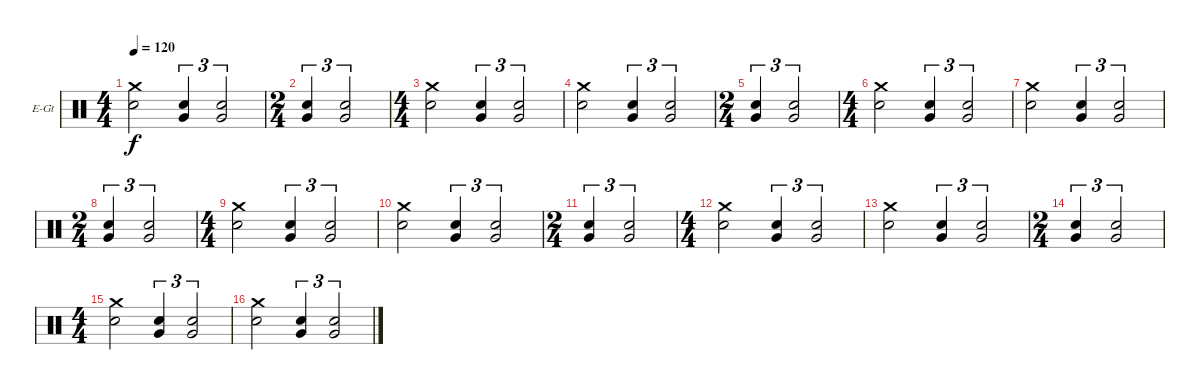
\defaultSystemsLayout 4
\bracketExtendMode groupsimilarinstruments
\firstSystemTrackNameOrientation horizontal
\otherSystemsTrackNameOrientation horizontal
\track ("Lars Ultrich (Drums)" "E-Gt") {instrument percussion}
\staff {score}
\articulation defaults
\ts (4 4)
\tempo 120
\clef neutral
\ks c
("Snare (hit) 2" "Crash medium (hit)").2{dy f} ("Snare (hit) 2" "Very Low Tom (hit)").4{tu (3 2)} ("Snare (hit) 2" "Very Low Tom (hit)").2{tu (3 2)} |
\ts (2 4)
("Snare (hit) 2" "Very Low Tom (hit)").4{tu (3 2)} ("Snare (hit) 2" "Very Low Tom (hit)").2{tu (3 2)} |
\ts (4 4)
("Snare (hit) 2" "Crash medium (hit)").2 ("Snare (hit) 2" "Very Low Tom (hit)").4{tu (3 2)} ("Snare (hit) 2" "Very Low Tom (hit)").2{tu (3 2)} |
("Snare (hit) 2" "Crash medium (hit)").2 ("Snare (hit) 2" "Very Low Tom (hit)").4{tu (3 2)} ("Snare (hit) 2" "Very Low Tom (hit)").2{tu (3 2)} |
\ts (2 4)
("Snare (hit) 2" "Very Low Tom (hit)").4{tu (3 2)} ("Snare (hit) 2" "Very Low Tom (hit)").2{tu (3 2)} |
\ts (4 4)
("Snare (hit) 2" "Crash medium (hit)").2 ("Snare (hit) 2" "Very Low Tom (hit)").4{tu (3 2)} ("Snare (hit) 2" "Very Low Tom (hit)").2{tu (3 2)} |
("Snare (hit) 2" "Crash medium (hit)").2 ("Snare (hit) 2" "Very Low Tom (hit)").4{tu (3 2)} ("Snare (hit) 2" "Very Low Tom (hit)").2{tu (3 2)} |
\ts (2 4)
("Snare (hit) 2" "Very Low Tom (hit)").4{tu (3 2)} ("Snare (hit) 2" "Very Low Tom (hit)").2{tu (3 2)} |
\ts (4 4)
("Snare (hit) 2" "Crash medium (hit)").2 ("Snare (hit) 2" "Very Low Tom (hit)").4{tu (3 2)} ("Snare (hit) 2" "Very Low Tom (hit)").2{tu (3 2)} |
("Snare (hit) 2" "Crash medium (hit)").2 ("Snare (hit) 2" "Very Low Tom (hit)").4{tu (3 2)} ("Snare (hit) 2" "Very Low Tom (hit)").2{tu (3 2)} |
\ts (2 4)
("Snare (hit) 2" "Very Low Tom (hit)").4{tu (3 2)} ("Snare (hit) 2" "Very Low Tom (hit)").2{tu (3 2)} |
\ts (4 4)
("Snare (hit) 2" "Crash medium (hit)").2 ("Snare (hit) 2" "Very Low Tom (hit)").4{tu (3 2)} ("Snare (hit) 2" "Very Low Tom (hit)").2{tu (3 2)} |
("Snare (hit) 2" "Crash medium (hit)").2 ("Snare (hit) 2" "Very Low Tom (hit)").4{tu (3 2)} ("Snare (hit) 2" "Very Low Tom (hit)").2{tu (3 2)} |
\ts (2 4)
("Snare (hit) 2" "Very Low Tom (hit)").4{tu (3 2)} ("Snare (hit) 2" "Very Low Tom (hit)").2{tu (3 2)} |
\ts (4 4)
("Snare (hit) 2" "Crash medium (hit)").2 ("Snare (hit) 2" "Very Low Tom (hit)").4{tu (3 2)} ("Snare (hit) 2" "Very Low Tom (hit)").2{tu (3 2)} |
("Snare (hit) 2" "Crash medium (hit)").2 ("Snare (hit) 2" "Very Low Tom (hit)").4{tu (3 2)} ("Snare (hit) 2" "Very Low Tom (hit)").2{tu (3 2)}
